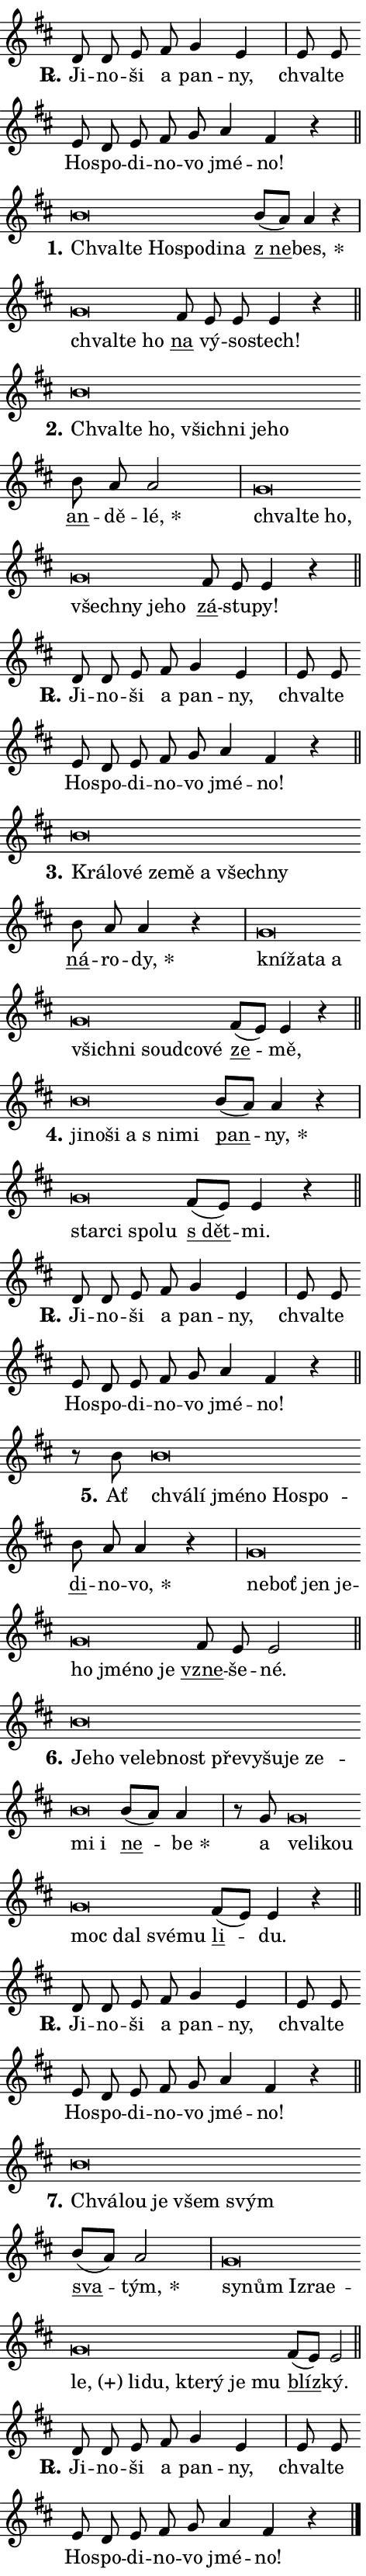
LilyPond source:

\version "2.24.0"
\header { tagline = "" }
\paper {
  indent = 0\cm
  top-margin = 0\cm
  right-margin = 0.13\cm % to fit lyric hyphens
  bottom-margin = 0\cm
  left-margin = 0\cm
  paper-width = 8\cm
  page-breaking = #ly:one-page-breaking
  system-system-spacing.basic-distance = #11
  score-system-spacing.basic-distance = #11
  ragged-last = ##f
}


%% Author: Thomas Morley
%% https://lists.gnu.org/archive/html/lilypond-user/2020-05/msg00002.html
#(define (line-position grob)
"Returns position of @var[grob} in current system:
   @code{'start}, if at first time-step
   @code{'end}, if at last time-step
   @code{'middle} otherwise
"
  (let* ((col (ly:item-get-column grob))
         (ln (ly:grob-object col 'left-neighbor))
         (rn (ly:grob-object col 'right-neighbor))
         (col-to-check-left (if (ly:grob? ln) ln col))
         (col-to-check-right (if (ly:grob? rn) rn col))
         (break-dir-left
           (and
             (ly:grob-property col-to-check-left 'non-musical #f)
             (ly:item-break-dir col-to-check-left)))
         (break-dir-right
           (and
             (ly:grob-property col-to-check-right 'non-musical #f)
             (ly:item-break-dir col-to-check-right))))
        (cond ((eqv? 1 break-dir-left) 'start)
              ((eqv? -1 break-dir-right) 'end)
              (else 'middle))))

#(define (tranparent-at-line-position vctor)
  (lambda (grob)
  "Relying on @code{line-position} select the relevant enry from @var{vctor}.
Used to determine transparency,"
    (case (line-position grob)
      ((end) (not (vector-ref vctor 0)))
      ((middle) (not (vector-ref vctor 1)))
      ((start) (not (vector-ref vctor 2))))))

noteHeadBreakVisibility =
#(define-music-function (break-visibility)(vector?)
"Makes @code{NoteHead}s transparent relying on @var{break-visibility}"
#{
  \override NoteHead.transparent =
    #(tranparent-at-line-position break-visibility)
#})

#(define delete-ledgers-for-transparent-note-heads
  (lambda (grob)
    "Reads whether a @code{NoteHead} is transparent.
If so this @code{NoteHead} is removed from @code{'note-heads} from
@var{grob}, which is supposed to be @code{LedgerLineSpanner}.
As a result ledgers are not printed for this @code{NoteHead}"
    (let* ((nhds-array (ly:grob-object grob 'note-heads))
           (nhds-list
             (if (ly:grob-array? nhds-array)
                 (ly:grob-array->list nhds-array)
                 '()))
           ;; Relies on the transparent-property being done before
           ;; Staff.LedgerLineSpanner.after-line-breaking is executed.
           ;; This is fragile ...
           (to-keep
             (remove
               (lambda (nhd)
                 (ly:grob-property nhd 'transparent #f))
               nhds-list)))
      ;; TODO find a better method to iterate over grob-arrays, similiar
      ;; to filter/remove etc for lists
      ;; For now rebuilt from scratch
      (set! (ly:grob-object grob 'note-heads)  '())
      (for-each
        (lambda (nhd)
          (ly:pointer-group-interface::add-grob grob 'note-heads nhd))
        to-keep))))

squashNotes = {
  \override NoteHead.X-extent = #'(-0.2 . 0.2)
  \override NoteHead.Y-extent = #'(-0.75 . 0)
  \override NoteHead.stencil =
    #(lambda (grob)
       (let ((pos (ly:grob-property grob 'staff-position)))
         (begin
           (if (< pos -7) (display "ERROR: Lower brevis then expected\n") (display ""))
           (if (<= pos -6) ly:text-interface::print ly:note-head::print))))
}
unSquashNotes = {
  \revert NoteHead.X-extent
  \revert NoteHead.Y-extent
  \revert NoteHead.stencil
}

hideNotes = \noteHeadBreakVisibility #begin-of-line-visible
unHideNotes = \noteHeadBreakVisibility #all-visible

% work-around for resetting accidentals
% https://lilypond.org/doc/v2.23/Documentation/notation/displaying-rhythms#unmetered-music
cadenzaMeasure = {
  \cadenzaOff
  \partial 1024 s1024
  \cadenzaOn
}

#(define-markup-command (accent layout props text) (markup?)
  "Underline accented syllable"
  (interpret-markup layout props
    #{\markup \override #'(offset . 4.3) \underline { #text }#}))

responsum = \markup \concat {
  "R" \hspace #-1.05 \path #0.1 #'((moveto 0 0.07) (lineto 0.9 0.8)) \hspace #0.05 "."
}

spaceSize = #0.6828661417322834 % exact space size for TeX Gyre Schola

\layout {
  \context {
    \Staff
    \remove "Time_signature_engraver"
    \override LedgerLineSpanner.after-line-breaking = #delete-ledgers-for-transparent-note-heads
  }
  \context {
    \Lyrics {
      \override LyricSpace.minimum-distance = \spaceSize
      \override LyricText.font-name = #"TeX Gyre Schola"
      \override LyricText.font-size = 1
      \override StanzaNumber.font-name = #"TeX Gyre Schola Bold"
      \override StanzaNumber.font-size = 1
    }
  }
  \context {
    \Score 
    \override NoteHead.text =
      #(lambda (grob) 
        (let ((pos (ly:grob-property grob 'staff-position)))
          #{\markup {
            \combine
              \halign #-0.55 \raise #(if (= pos -6) 0 0.5) \override #'(thickness . 2) \draw-line #'(3.2 . 0)
              \musicglyph "noteheads.sM1"
          }#}))
  }
}

% magnetic-lyrics.ily
%
%   written by
%     Jean Abou Samra <jean@abou-samra.fr>
%     Werner Lemberg <wl@gnu.org>
%
%   adapted by
%     Jiri Hon <jiri.hon@gmail.com>
%
% Version 2022-Apr-15

% https://www.mail-archive.com/lilypond-user@gnu.org/msg149350.html

#(define (Left_hyphen_pointer_engraver context)
   "Collect syllable-hyphen-syllable occurrences in lyrics and store
them in properties.  This engraver only looks to the left.  For
example, if the lyrics input is @code{foo -- bar}, it does the
following.

@itemize @bullet
@item
Set the @code{text} property of the @code{LyricHyphen} grob between
@q{foo} and @q{bar} to @code{foo}.

@item
Set the @code{left-hyphen} property of the @code{LyricText} grob with
text @q{foo} to the @code{LyricHyphen} grob between @q{foo} and
@q{bar}.
@end itemize

Use this auxiliary engraver in combination with the
@code{lyric-@/text::@/apply-@/magnetic-@/offset!} hook."
   (let ((hyphen #f)
         (text #f))
     (make-engraver
      (acknowledgers
       ((lyric-syllable-interface engraver grob source-engraver)
        (set! text grob)))
      (end-acknowledgers
       ((lyric-hyphen-interface engraver grob source-engraver)
        ;(when (not (grob::has-interface grob 'lyric-space-interface))
          (set! hyphen grob)));)
      ((stop-translation-timestep engraver)
       (when (and text hyphen)
         (ly:grob-set-object! text 'left-hyphen hyphen))
       (set! text #f)
       (set! hyphen #f)))))

#(define (lyric-text::apply-magnetic-offset! grob)
   "If the space between two syllables is less than the value in
property @code{LyricText@/.details@/.squash-threshold}, move the right
syllable to the left so that it gets concatenated with the left
syllable.

Use this function as a hook for
@code{LyricText@/.after-@/line-@/breaking} if the
@code{Left_@/hyphen_@/pointer_@/engraver} is active."
   (let ((hyphen (ly:grob-object grob 'left-hyphen #f)))
     (when hyphen
       (let ((left-text (ly:spanner-bound hyphen LEFT)))
         (when (grob::has-interface left-text 'lyric-syllable-interface)
           (let* ((common (ly:grob-common-refpoint grob left-text X))
                  (this-x-ext (ly:grob-extent grob common X))
                  (left-x-ext
                   (begin
                     ;; Trigger magnetism for left-text.
                     (ly:grob-property left-text 'after-line-breaking)
                     (ly:grob-extent left-text common X)))
                  ;; `delta` is the gap width between two syllables.
                  (delta (- (interval-start this-x-ext)
                            (interval-end left-x-ext)))
                  (details (ly:grob-property grob 'details))
                  (threshold (assoc-get 'squash-threshold details 0.2)))
             (when (< delta threshold)
               (let* (;; We have to manipulate the input text so that
                      ;; ligatures crossing syllable boundaries are not
                      ;; disabled.  For languages based on the Latin
                      ;; script this is essentially a beautification.
                      ;; However, for non-Western scripts it can be a
                      ;; necessity.
                      (lt (ly:grob-property left-text 'text))
                      (rt (ly:grob-property grob 'text))
                      (is-space (grob::has-interface hyphen 'lyric-space-interface))
                      (space (if is-space " " ""))
                      (extra-delta (if is-space spaceSize 0))
                      ;; Append new syllable.
                      (ltrt-space (if (and (string? lt) (string? rt))
                                (string-append lt space rt)
                                (make-concat-markup (list lt space rt))))
                      ;; Right-align `ltrt` to the right side.
                      (ltrt-space-markup (grob-interpret-markup
                               grob
                               (make-translate-markup
                                (cons (interval-length this-x-ext) 0)
                                (make-right-align-markup ltrt-space)))))
                 (begin
                   ;; Don't print `left-text`.
                   (ly:grob-set-property! left-text 'stencil #f)
                   ;; Set text and stencil (which holds all collected
                   ;; syllables so far) and shift it to the left.
                   (ly:grob-set-property! grob 'text ltrt-space)
                   (ly:grob-set-property! grob 'stencil ltrt-space-markup)
                   (ly:grob-translate-axis! grob (- (- delta extra-delta)) X))))))))))


#(define (lyric-hyphen::displace-bounds-first grob)
   ;; Make very sure this callback isn't triggered too early.
   (let ((left (ly:spanner-bound grob LEFT))
         (right (ly:spanner-bound grob RIGHT)))
     (ly:grob-property left 'after-line-breaking)
     (ly:grob-property right 'after-line-breaking)
     (ly:lyric-hyphen::print grob)))

squashThreshold = #0.4

\layout {
  \context {
    \Lyrics
    \consists #Left_hyphen_pointer_engraver
    \override LyricText.after-line-breaking =
      #lyric-text::apply-magnetic-offset!
    \override LyricHyphen.stencil = #lyric-hyphen::displace-bounds-first
    \override LyricText.details.squash-threshold = \squashThreshold
    \override LyricHyphen.minimum-distance = 0
    \override LyricHyphen.minimum-length = \squashThreshold
  }
}

squashText = \override LyricText.details.squash-threshold = 9999
unSquashText = \override LyricText.details.squash-threshold = \squashThreshold

leftText = \override LyricText.self-alignment-X = #LEFT
unLeftText = \revert LyricText.self-alignment-X

starOffset = #(lambda (grob) 
                (let ((x_offset (ly:self-alignment-interface::aligned-on-x-parent grob)))
                  (if (= x_offset 0) 0 (+ x_offset 1.2))))

star = #(define-music-function (syllable)(string?)
"Append star separator at the end of a syllable"
#{
  \once \override LyricText.X-offset = #starOffset
  \lyricmode { \markup {
    #syllable
    \override #'((font-name . "TeX Gyre Schola Bold")) \hspace #0.2 \lower #0.65 \larger "*"
  } }
#})

starAccent = #(define-music-function (syllable)(string?)
"Append star separator at the end of a syllable and make accent"
#{
  \once \override LyricText.X-offset = #starOffset
  \lyricmode { \markup {
    \accent #syllable
    \override #'((font-name . "TeX Gyre Schola Bold")) \hspace #0.2 \lower #0.65 \larger "*"
  } }
#})

breath = #(define-music-function (syllable)(string?)
"Append breathing indicator at the end of a syllable"
#{
  \lyricmode { \markup { #syllable "+" } }
#})

optionalBreath = #(define-music-function (syllable)(string?)
"Append optional breathing indicator at the end of a syllable"
#{
  \lyricmode { \markup { #syllable "(+)" } }
#})


\score {
    <<
        \new Voice = "melody" { \cadenzaOn \key d \major \relative { d'8 d e fis g4 e \cadenzaMeasure \bar "|" e8 e \bar "" e d e \bar "" fis g \bar "" a4 fis r \cadenzaMeasure \bar "||" \break } }
        \new Lyrics \lyricsto "melody" { \lyricmode { \set stanza = \responsum
Ji -- no -- ši a pan -- ny, chval -- te Ho -- spo -- di -- no -- vo jmé -- no! } }
    >>
    \layout {}
}

\score {
    <<
        \new Voice = "melody" { \cadenzaOn \key d \major \relative { \squashNotes b'\breve*1/16 \hideNotes \breve*1/16 \bar "" \breve*1/16 \bar "" \breve*1/16 \bar "" \breve*1/16 \breve*1/16 \bar "" \unHideNotes \unSquashNotes \bar "" b8[( a)] a4 r \cadenzaMeasure \bar "|" \squashNotes g\breve*1/16 \hideNotes \breve*1/16 \breve*1/16 \bar "" \unHideNotes \unSquashNotes \bar "" fis8 e e e4 r \cadenzaMeasure \bar "||" \break } }
        \new Lyrics \lyricsto "melody" { \lyricmode { \set stanza = "1."
\leftText Chval -- \squashText te Ho -- spo -- di -- na \unLeftText \unSquashText \markup \accent "z ne" -- \star bes, \leftText chval -- \squashText te ho \unLeftText \unSquashText \markup \accent na vý -- so -- stech! } }
    >>
    \layout {}
}

\score {
    <<
        \new Voice = "melody" { \cadenzaOn \key d \major \relative { \squashNotes b'\breve*1/16 \hideNotes \breve*1/16 \bar "" \breve*1/16 \bar "" \breve*1/16 \bar "" \breve*1/16 \bar "" \breve*1/16 \breve*1/16 \bar "" \unHideNotes \unSquashNotes \bar "" b8 a a2 \cadenzaMeasure \bar "|" \squashNotes g\breve*1/16 \hideNotes \breve*1/16 \bar "" \breve*1/16 \bar "" \breve*1/16 \bar "" \breve*1/16 \bar "" \breve*1/16 \breve*1/16 \bar "" \unHideNotes \unSquashNotes \bar "" fis8 e e4 r \cadenzaMeasure \bar "||" \break } }
        \new Lyrics \lyricsto "melody" { \lyricmode { \set stanza = "2."
\leftText Chval -- \squashText te ho, všich -- ni je -- ho \unLeftText \unSquashText \markup \accent an -- dě -- \star lé, \leftText chval -- \squashText te ho, všech -- ny je -- ho \unLeftText \unSquashText \markup \accent zá -- stu -- py! } }
    >>
    \layout {}
}

\score {
    <<
        \new Voice = "melody" { \cadenzaOn \key d \major \relative { d'8 d e fis g4 e \cadenzaMeasure \bar "|" e8 e \bar "" e d e \bar "" fis g \bar "" a4 fis r \cadenzaMeasure \bar "||" \break } }
        \new Lyrics \lyricsto "melody" { \lyricmode { \set stanza = \responsum
Ji -- no -- ši a pan -- ny, chval -- te Ho -- spo -- di -- no -- vo jmé -- no! } }
    >>
    \layout {}
}

\score {
    <<
        \new Voice = "melody" { \cadenzaOn \key d \major \relative { \squashNotes b'\breve*1/16 \hideNotes \breve*1/16 \bar "" \breve*1/16 \bar "" \breve*1/16 \bar "" \breve*1/16 \bar "" \breve*1/16 \bar "" \breve*1/16 \breve*1/16 \bar "" \unHideNotes \unSquashNotes \bar "" b8 a a4 r \cadenzaMeasure \bar "|" \squashNotes g\breve*1/16 \hideNotes \breve*1/16 \bar "" \breve*1/16 \bar "" \breve*1/16 \bar "" \breve*1/16 \bar "" \breve*1/16 \bar "" \breve*1/16 \bar "" \breve*1/16 \breve*1/16 \bar "" \unHideNotes \unSquashNotes \bar "" fis8[( e)] e4 r \cadenzaMeasure \bar "||" \break } }
        \new Lyrics \lyricsto "melody" { \lyricmode { \set stanza = "3."
\leftText Krá -- \squashText lo -- vé ze -- mě a všech -- ny \unLeftText \unSquashText \markup \accent ná -- ro -- \star dy, \leftText kní -- \squashText ža -- ta a všich -- ni soud -- co -- vé \unLeftText \unSquashText \markup \accent ze -- mě, } }
    >>
    \layout {}
}

\score {
    <<
        \new Voice = "melody" { \cadenzaOn \key d \major \relative { \squashNotes b'\breve*1/16 \hideNotes \breve*1/16 \bar "" \breve*1/16 \bar "" \breve*1/16 \bar "" \breve*1/16 \breve*1/16 \bar "" \unHideNotes \unSquashNotes \bar "" b8[( a)] a4 r \cadenzaMeasure \bar "|" \squashNotes g\breve*1/16 \hideNotes \breve*1/16 \bar "" \breve*1/16 \breve*1/16 \bar "" \unHideNotes \unSquashNotes \bar "" fis8[( e)] e4 r \cadenzaMeasure \bar "||" \break } }
        \new Lyrics \lyricsto "melody" { \lyricmode { \set stanza = "4."
\leftText ji -- \squashText no -- ši a "s ni" -- mi \unLeftText \unSquashText \markup \accent pan -- \star ny, \leftText star -- \squashText ci spo -- lu \unLeftText \unSquashText \markup \accent "s dět" -- mi. } }
    >>
    \layout {}
}

\score {
    <<
        \new Voice = "melody" { \cadenzaOn \key d \major \relative { d'8 d e fis g4 e \cadenzaMeasure \bar "|" e8 e \bar "" e d e \bar "" fis g \bar "" a4 fis r \cadenzaMeasure \bar "||" \break } }
        \new Lyrics \lyricsto "melody" { \lyricmode { \set stanza = \responsum
Ji -- no -- ši a pan -- ny, chval -- te Ho -- spo -- di -- no -- vo jmé -- no! } }
    >>
    \layout {}
}

\score {
    <<
        \new Voice = "melody" { \cadenzaOn \key d \major \relative { r8 b'8 \squashNotes b\breve*1/16 \hideNotes \breve*1/16 \bar "" \breve*1/16 \bar "" \breve*1/16 \bar "" \breve*1/16 \breve*1/16 \bar "" \unHideNotes \unSquashNotes \bar "" b8 a a4 r \cadenzaMeasure \bar "|" \squashNotes g\breve*1/16 \hideNotes \breve*1/16 \bar "" \breve*1/16 \bar "" \breve*1/16 \bar "" \breve*1/16 \bar "" \breve*1/16 \bar "" \breve*1/16 \breve*1/16 \bar "" \unHideNotes \unSquashNotes \bar "" fis8 e e2 \cadenzaMeasure \bar "||" \break } }
        \new Lyrics \lyricsto "melody" { \lyricmode { \set stanza = "5."
Ať \leftText chvá -- \squashText lí jmé -- no Ho -- spo -- \unLeftText \unSquashText \markup \accent di -- no -- \star vo, \leftText ne -- \squashText boť jen je -- ho jmé -- no je \unLeftText \unSquashText \markup \accent vzne -- še -- né. } }
    >>
    \layout {}
}

\score {
    <<
        \new Voice = "melody" { \cadenzaOn \key d \major \relative { \squashNotes b'\breve*1/16 \hideNotes \breve*1/16 \bar "" \breve*1/16 \bar "" \breve*1/16 \bar "" \breve*1/16 \bar "" \breve*1/16 \bar "" \breve*1/16 \bar "" \breve*1/16 \bar "" \breve*1/16 \bar "" \breve*1/16 \bar "" \breve*1/16 \breve*1/16 \bar "" \unHideNotes \unSquashNotes \bar "" b8[( a)] a4 \cadenzaMeasure \bar "|" r8 g8 \squashNotes g\breve*1/16 \hideNotes \breve*1/16 \bar "" \breve*1/16 \bar "" \breve*1/16 \bar "" \breve*1/16 \bar "" \breve*1/16 \breve*1/16 \bar "" \unHideNotes \unSquashNotes \bar "" fis8[( e)] e4 r \cadenzaMeasure \bar "||" \break } }
        \new Lyrics \lyricsto "melody" { \lyricmode { \set stanza = "6."
\leftText Je -- \squashText ho ve -- leb -- nost pře -- vy -- šu -- je ze -- mi i \unLeftText \unSquashText \markup \accent ne -- \star be a \leftText ve -- \squashText li -- kou moc dal své -- mu \unLeftText \unSquashText \markup \accent li -- du. } }
    >>
    \layout {}
}

\score {
    <<
        \new Voice = "melody" { \cadenzaOn \key d \major \relative { d'8 d e fis g4 e \cadenzaMeasure \bar "|" e8 e \bar "" e d e \bar "" fis g \bar "" a4 fis r \cadenzaMeasure \bar "||" \break } }
        \new Lyrics \lyricsto "melody" { \lyricmode { \set stanza = \responsum
Ji -- no -- ši a pan -- ny, chval -- te Ho -- spo -- di -- no -- vo jmé -- no! } }
    >>
    \layout {}
}

\score {
    <<
        \new Voice = "melody" { \cadenzaOn \key d \major \relative { \squashNotes b'\breve*1/16 \hideNotes \breve*1/16 \bar "" \breve*1/16 \bar "" \breve*1/16 \breve*1/16 \bar "" \unHideNotes \unSquashNotes \bar "" b8[( a)] a2 \cadenzaMeasure \bar "|" \squashNotes g\breve*1/16 \hideNotes \breve*1/16 \bar "" \breve*1/16 \bar "" \breve*1/16 \bar "" \breve*1/16 \bar "" \breve*1/16 \bar "" \breve*1/16 \bar "" \breve*1/16 \bar "" \breve*1/16 \bar "" \breve*1/16 \bar "" \breve*1/16 \breve*1/16 \bar "" \unHideNotes \unSquashNotes \bar "" fis8[( e)] e2 \cadenzaMeasure \bar "||" \break } }
        \new Lyrics \lyricsto "melody" { \lyricmode { \set stanza = "7."
\leftText Chvá -- \squashText lou je všem svým \unLeftText \unSquashText \markup \accent sva -- \star tým, \leftText sy -- \squashText nům Iz -- ra -- e -- \optionalBreath le, li -- du, kte -- rý je mu \unLeftText \unSquashText \markup \accent blíz -- ký. } }
    >>
    \layout {}
}

\score {
    <<
        \new Voice = "melody" { \cadenzaOn \key d \major \relative { d'8 d e fis g4 e \cadenzaMeasure \bar "|" e8 e \bar "" e d e \bar "" fis g \bar "" a4 fis r \cadenzaMeasure \bar "||" \break } \bar "|." }
        \new Lyrics \lyricsto "melody" { \lyricmode { \set stanza = \responsum
Ji -- no -- ši a pan -- ny, chval -- te Ho -- spo -- di -- no -- vo jmé -- no! } }
    >>
    \layout {}
}
